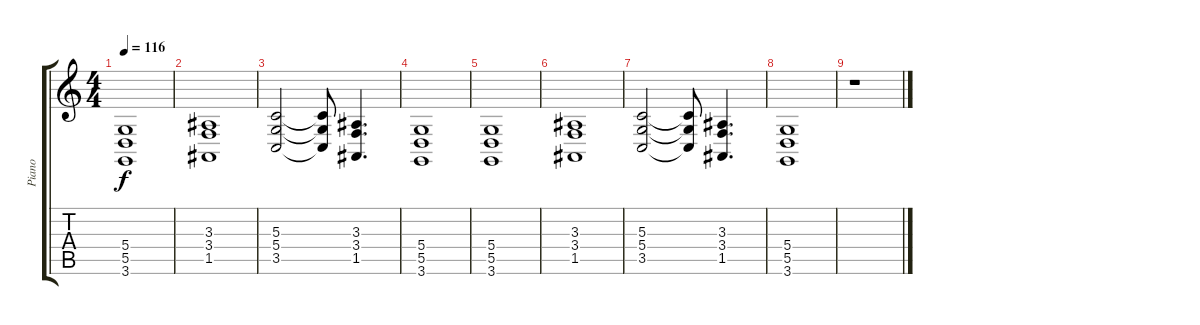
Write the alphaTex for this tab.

\track ("Piano" "Piano") {instrument acousticgrandpiano}
\staff {score tabs}
\tuning (E4 B3 G3 D3 A2 E2) {hide}
\ts (4 4)
\tempo 116
\clef g2
\ks c
(5.4 5.5 3.6).1{dy f} |
(3.3 3.4 1.5).1 |
(5.3 5.4 3.5).2 (5.3{t} 5.4{t} 3.5{t}).8 (3.3 3.4 1.5).4{d} |
(5.4 5.5 3.6).1 |
(5.4 5.5 3.6).1 |
(3.3 3.4 1.5).1 |
(5.3 5.4 3.5).2 (5.3{t} 5.4{t} 3.5{t}).8 (3.3 3.4 1.5).4{d} |
(5.4 5.5 3.6).1 |
r.1
